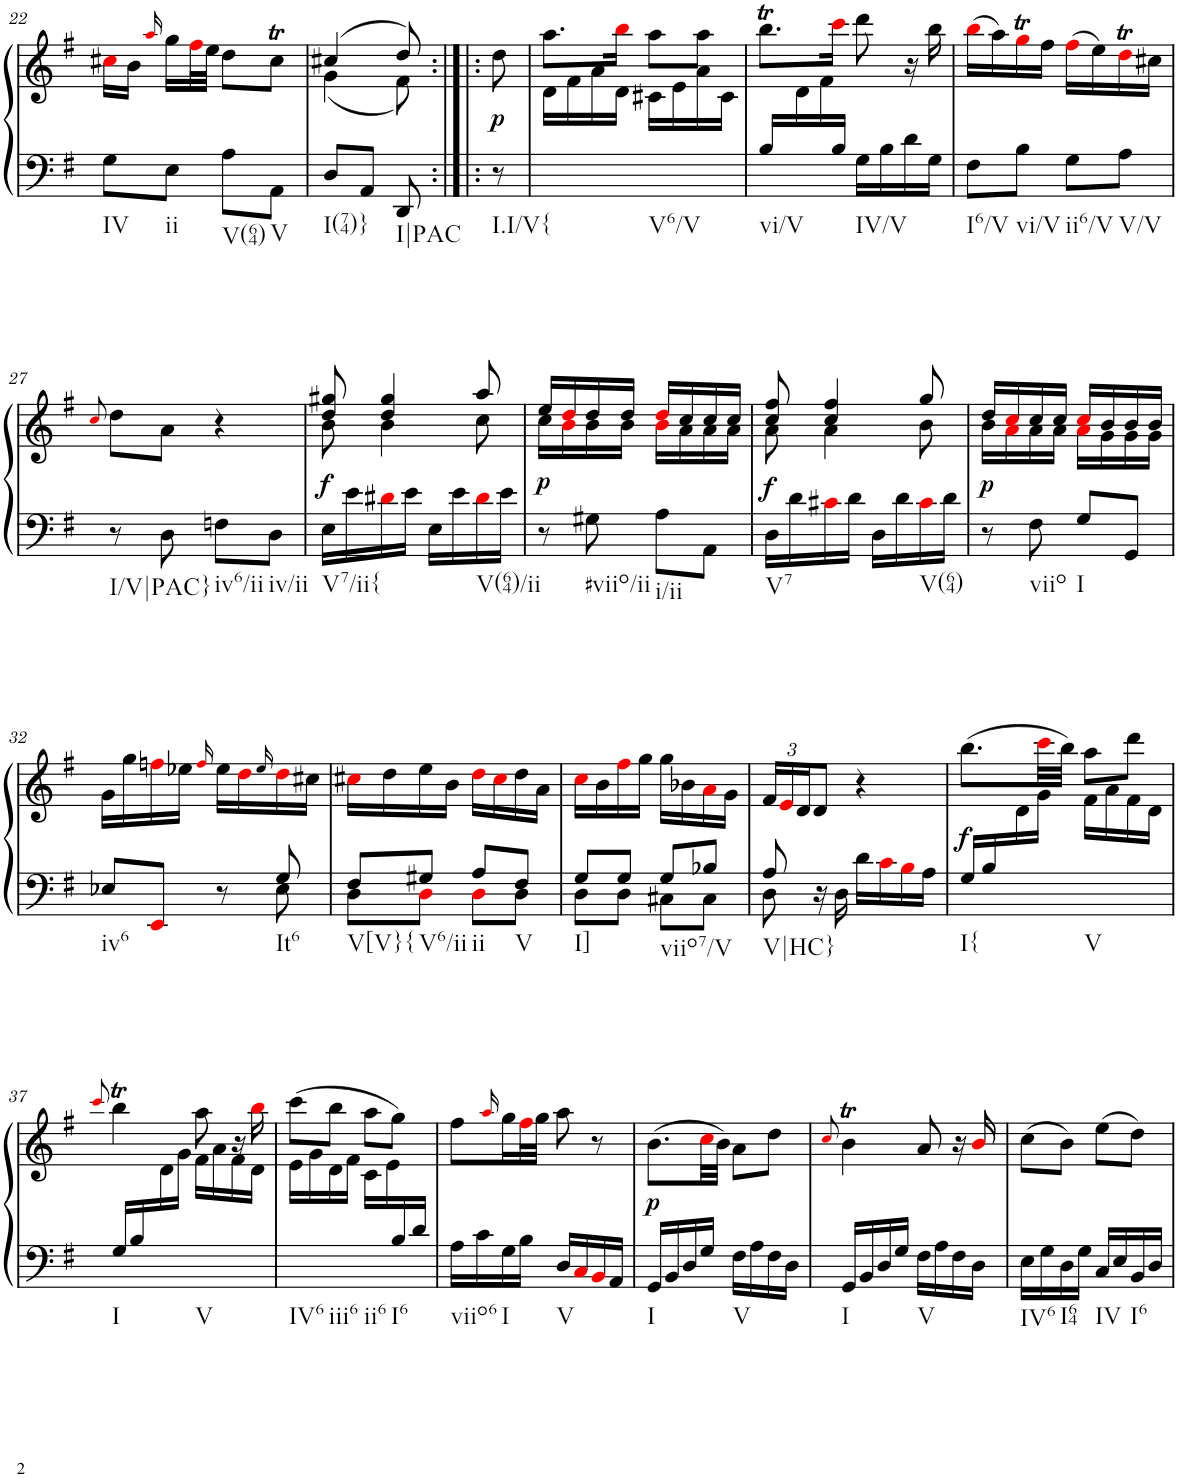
**kern	**kern	**dynam
*part1	*part1	*part1
*staff2	*staff1	*staff1/2
*I"Piano	*	*
*I'Pno.	*	*
!!LO:PB:g=z
*clefF4	*clefG2	*
*k[f#]	*k[f#]	*
*M2/4	*M2/4	*
=22	=22	=22
!LO:TX:b:t=IV	!	!
8G\L	16cc#Xi\LL	.
.	16b\JJ	.
.	16qaai/	.
!LO:TX:b:t=ii	!	!
8E\J	16gg\LL	.
.	32ff#i\L	.
.	32ee\JJJ	.
!LO:TX:b:t=V(64)	!	!
8A\L	8dd\L	.
!LO:TX:b:t=V	!	!
8AA\J	8cc#t\J	.
=23	=23	=23
*	*^	*
!LO:TX:b:t=I(74)}	!	!	!
8D/L	(4cc#X/	(4g\	.
8AA/J	.	.	.
!LO:TX:b:t=I|PAC	!	!	!
8DD/	8dd/)	8f#\)	.
=23X1:|!|:	=23X1:|!|:	=23X1:|!|:	=23X1:|!|:
!LO:TX:b:t=I.I/V{	!	!	!
!	!	!	!LO:DY:b
*	*v	*v	*
8r	8dd\	p
=24	=24	=24
*	*^	*
4ryy	8.aa\L	16d\LL	.
.	.	16f#\	.
.	.	16a\	.
.	16bbi\Jk	16d\JJ	.
!LO:TX:b:t=V6/V	!	!	!
4ryy	8aa\L	16c#X\LL	.
.	.	16e\	.
.	8aa\J	16a\	.
.	.	16c#\JJ	.
=25	=25	=25	=25
!LO:TX:b:t=vi/V	!	!	!
16B/LL	8.bbt\L	16ryy	.
8ryy	.	16d\	.
.	.	16f#\	.
16B/JJ	16ccci\Jk	4ryy	.
!LO:TX:b:t=IV/V	!	!	!
16G\LL	8ddd\	.	.
16B\	.	.	.
16d\	16r	.	.
16G\JJ	16bb\	16ryy	.
=26	=26	=26	=26
!LO:TX:b:t=I6/V	!	!	!
*	*v	*v	*
8F#\L	(16bbi\LL	.
.	16aa\)	.
!LO:TX:b:t=vi/V	!	!
8B\J	16ggTi\	.
.	16ff#\JJ	.
!LO:TX:b:t=ii6/V	!	!
8G\L	(16ff#i\LL	.
.	16ee\)	.
!LO:TX:b:t=V/V	!	!
8A\J	16ddTi\	.
.	16cc#X\JJ	.
!!LO:LB:g=z
=27	=27	=27
.	8qcci/	.
!LO:TX:b:t=I/V|PAC}	!	!
8r	8dd\L	.
8D\	8a\J	.
!LO:TX:b:t=iv6/ii	!	!
8Fn\L	4r	.
!LO:TX:b:t=iv/ii	!	!
8D\J	.	.
=28	=28	=28
*	*^	*
!LO:TX:b:t=V7/ii{	!	!	!
!	!	!	!LO:DY:b
16E\LL	8dd/ 8gg#X/	8b\	f
16e\	.	.	.
16d#Xi\	4dd/ 4gg#/	4b\	.
16e\JJ	.	.	.
16E\LL	.	.	.
16e\	.	.	.
!LO:TX:b:t=V(64)/ii	!	!	!
16d#i\	8aa/	8cc\	.
16e\JJ	.	.	.
=29	=29	=29	=29
!	!	!	!LO:DY:b
8r	16ee/LL	16cc\LL	p
.	16ddi/	16bi\	.
!LO:TX:b:t=#viio/ii	!	!	!
8G#X\	16dd/	16b\	.
.	16dd/JJ	16b\JJ	.
!LO:TX:b:t=i/ii	!	!	!
8A\L	16ddi/LL	16bi\LL	.
.	16cc/	16a\	.
8AA\J	16cc/	16a\	.
.	16cc/JJ	16a\JJ	.
=30	=30	=30	=30
!LO:TX:b:t=V7	!	!	!
!	!	!	!LO:DY:b
16D\LL	8cc/ 8ff#/	8a\	f
16d\	.	.	.
16c#Xi\	4cc/ 4ff#/	4a\	.
16d\JJ	.	.	.
16D\LL	.	.	.
16d\	.	.	.
!LO:TX:b:t=V(64)	!	!	!
16c#i\	8gg/	8b\	.
16d\JJ	.	.	.
=31	=31	=31	=31
!	!	!	!LO:DY:b
8r	16dd/LL	16b\LL	p
.	16cci/	16ai\	.
!LO:TX:b:t=viio	!	!	!
8F#\	16cc/	16a\	.
.	16cc/JJ	16a\JJ	.
!LO:TX:b:t=I	!	!	!
8G/L	16cci/LL	16ai\LL	.
.	16b/	16g\	.
8GG/J	16b/	16g\	.
.	16b/JJ	16g\JJ	.
!!LO:LB:g=z
=32	=32	=32	=32
*^	*	*	*
!LO:TX:b:t=iv6	!	!	!	!
*	*	*v	*v	*
8E-X/L	4.ryy	16g\LL	.
.	.	16gg\	.
8EEi/J	.	16ffni\	.
.	.	16ee-X\JJ	.
.	.	16qffi/	.
8r	.	16ee-\LL	.
.	.	16ddi\	.
.	.	16qee-/	.
!LO:TX:b:t=It6	!	!	!
8G/	8E-\	16ddi\	.
.	.	16cc#X\JJ	.
=33	=33	=33	=33
!LO:TX:b:t=V[V}{	!	!	!
8F#/L	8D\L	16cc#Xi\LL	.
.	.	16dd\	.
!LO:TX:b:t=V6/ii	!	!	!
8G#X/J	8Di\J	16ee\	.
.	.	16b\JJ	.
!LO:TX:b:t=ii	!	!	!
8A/L	8Di\L	16ddi\LL	.
.	.	16cc#i\	.
!LO:TX:b:t=V	!	!	!
8F#/J	8D\J	16dd\	.
.	.	16a\JJ	.
=34	=34	=34	=34
!LO:TX:b:t=I]	!	!	!
8G/L	8D\L	16cci\LL	.
.	.	16b\	.
8G/J	8D\J	16ff#i\	.
.	.	16gg\JJ	.
!LO:TX:b:t=viio7/V	!	!	!
8G/L	8C#X\L	16gg\LL	.
.	.	16b-X\	.
8B-X/J	8C#\J	16ai\	.
.	.	16g\JJ	.
=35	=35	=35	=35
*	*	*Xbrackettup	*
!LO:TX:b:t=V|HC}	!	!	!
8D\	8A/	24f#/LL	.
.	.	24ei/	.
.	.	24d/J	.
16r	4.ryy	8d/J	.
16D\	.	.	.
16d\LL	.	4r	.
16ci\	.	.	.
16Bi\	.	.	.
16A\JJ	.	.	.
*v	*v	*	*
=36	=36	=36
*	*^	*
!LO:TX:b:t=I{	!	!	!
!	!	!	!LO:DY:b
16G/LL	(8.bb\L	8ryy	f
16B/	.	.	.
8ryy	.	16d\	.
.	32ccci\LL	16g\JJ	.
.	32bb\JJJ)	.	.
!LO:TX:b:t=V	!	!	!
4ryy	8aa\L	16f#\LL	.
.	.	16a\	.
.	8ddd\J	16f#\	.
.	.	16d\JJ	.
!!LO:LB:g=z	!!
=37	=37	=37	=37
.	8qccci/	.	.
!LO:TX:b:t=I	!	!	!
16G/LL	4bbt\	8ryy	.
16B/	.	.	.
8ryy	.	16d\	.
.	.	16g\JJ	.
!LO:TX:b:t=V	!	!	!
4ryy	8aa\	16f#\LL	.
.	.	16a\	.
.	16r	16f#\	.
.	16bbi\	16d\JJ	.
=38	=38	=38	=38
!LO:TX:b:t=IV6	!	!	!
8ryy	(8ccc\L	16e\LL	.
.	.	16g\	.
!LO:TX:b:t=iii6	!	!	!
8ryy	8bb\J	16d\	.
.	.	16f#\JJ	.
!LO:TX:b:t=ii6	!	!	!
8ryy	8aa\L	16c\LL	.
.	.	16e\	.
!LO:TX:b:t=I6	!	!	!
16B/	8gg\J)	8ryy	.
16d/JJ	.	.	.
*	*v	*v	*
=39	=39	=39
!LO:TX:b:t=viio6	!	!
16A\LL	8ff#\L	.
16c\	.	.
.	16qaai/	.
!LO:TX:b:t=I	!	!
16G\	16gg\L	.
16B\JJ	32ff#i\L	.
.	32gg\JJJ	.
!LO:TX:b:t=V	!	!
16D/LL	8aa\	.
16Ci/	.	.
16BBi/	8r	.
16AA/JJ	.	.
=40	=40	=40
!LO:TX:b:t=I	!	!
!	!	!LO:DY:b
16GG/LL	(8.b\L	p
16BB/	.	.
16D/	.	.
16G/JJ	32cci\LL	.
.	32b\JJJ)	.
!LO:TX:b:t=V	!	!
16F#\LL	8a\L	.
16A\	.	.
16F#\	8dd\J	.
16D\JJ	.	.
=41	=41	=41
.	8qcci/	.
!LO:TX:b:t=I	!	!
16GG/LL	4bt\	.
16BB/	.	.
16D/	.	.
16G/JJ	.	.
!LO:TX:b:t=V	!	!
16F#\LL	8a/	.
16A\	.	.
16F#\	16r	.
16D\JJ	16bi/	.
=42	=42	=42
!LO:TX:b:t=IV6	!	!
16E\LL	(8cc\L	.
16G\	.	.
!LO:TX:b:t=I64	!	!
16D\	8b\J)	.
16G\JJ	.	.
!LO:TX:b:t=IV	!	!
16C/LL	(8ee\L	.
16E/	.	.
!LO:TX:b:t=I6	!	!
16BB/	8dd\J)	.
16D/JJ	.	.
=	=	=
*-	*-	*-
